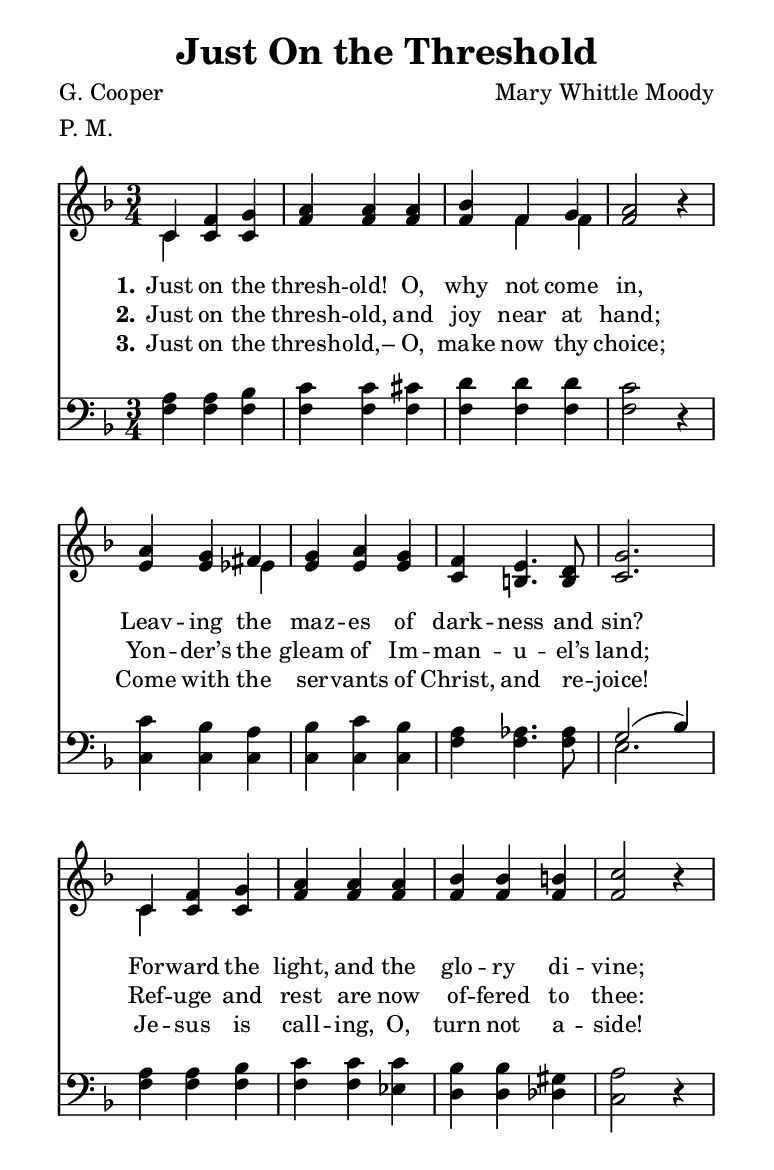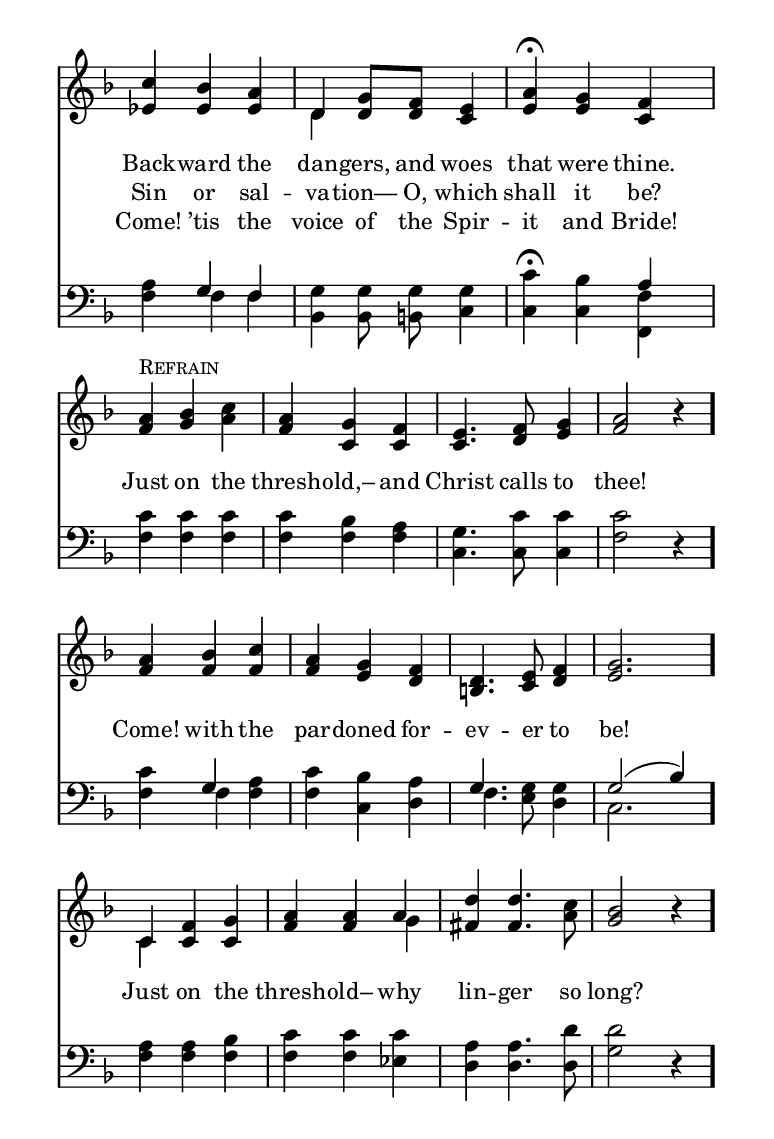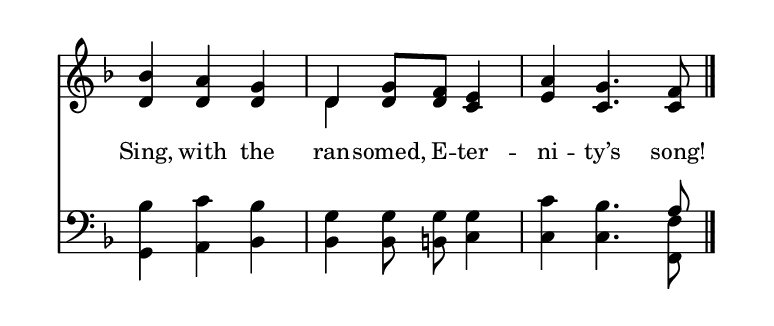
\include "common/global.ily"
\paper {
  \include "common/paper.ily"
  %ragged-bottom = ##t
  ragged-last-bottom = ##t
  systems-per-page = #(cond (is-eogsized 5) (#t #f))
  page-count = #(cond (is-eogsized 2) (#t #f))
  system-count = #(cond (is-eogsized 6) (#t #f))
}

\header{
  hymnnumber = "98"
  title = "Just On the Threshold"
  tunename = "Moment By Moment"
  meter = "P. M."
  poet = "G. Cooper"
  composer = "Mary Whittle Moody"
  %copyright = ""
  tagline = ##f
}

% for fermata in MIDI
ta = { \tempo 4=120 }
tb = { \tempo 4=60 }

patternAA = { c4 c4 c4 | c4 c4 c4 | c4 c4 c4 | c2 c4 }
patternBA = { c4 c4 c4 | c4 c4 c4 | c4 c4. c8 | c2. }
patternBB = { c4 c4 c4 | c4 c4 c4 | c4 c4. c8 | c2( c4) }
patternCA = { c4 c4 c4 | c4 c8 c8 c4 | c4 \tb c4 \ta c4 | c2. }
patternDA = { c4 c4 c4 | c4 c4 c4 | c4. c8 c4 | c2 c4 }
patternEA = { c4 c4 c4 | c4 c4 c4 | c4. c8 c4 | c2. }
patternEB = { c4 c4 c4 | c4 c4 c4 | c4. c8 c4 | c2( c4) }
patternFA = { c4 c4 c4 | c4 c4 c4 | c4 c4. c8 | c2 c4 }
patternGA = { c4 c4 c4 | c4 c8 c8 c4 | c4 c4. c8 | c2. }

global = {
  \include "common/overrides.ily"
  \override Staff.TimeSignature.style = #'numbered
  \time 3/4
  \override Score.MetronomeMark.transparent = ##t % hide all fermata changes too
  \ta
  \key f \major
  \autoBeamOff
}

notesSoprano = {
\global
\relative c' {

  \changePitch \patternAA { c f g | a a a | bes f g | a r }
  \changePitch \patternBA { a g fis | g a g | f e d | g }
  \changePitch \patternAA { c, f g | a a a | bes bes b | c r }
  \changePitch \patternCA { c bes a | d, g f | e a \fermata g | f }

  << s^\markup { \small \caps "Refrain" }
  \changePitch \patternDA { a bes c | a g f | e f g | a r } >>
  \changePitch \patternEA { a bes c | a g f | d e f | g }
  \changePitch \patternFA { c, f g | a a a | d d c | bes r }
  \changePitch \patternGA { bes a g | d g f | e a g | f }

  \bar "|."

}
}

notesAlto = {
\global
\relative e' {

  \changePitch \patternAA { c c c | f f f | f f f | f r }
  \changePitch \patternBA { e e ees | e e e | c b! b | c }
  \changePitch \patternAA { c c c | f f f | f f f | f r }
  \changePitch \patternCA { ees ees ees | d d d | c e e | c }

  \changePitch \patternDA { f g a | f c c | c d e | f r }
  \changePitch \patternEA { f f f | f e d | b! c d | e }
  \changePitch \patternFA { c c c | f f g | fis fis a | g r }
  \changePitch \patternGA { d d d | d d d | c e c | c }

}
}

notesTenor = {
\global
\relative a {

  \changePitch \patternAA { a a bes | c c cis | d d d | c r }
  \changePitch \patternBB { c bes a | bes c bes | a aes aes | g( bes) }
  \changePitch \patternAA { a a bes | c c c | bes bes gis | a r }
  \changePitch \patternCA { a g f | g g g | g c bes | a }

  \changePitch \patternDA { c c c | c bes a | g c c | c r }
  \changePitch \patternEB { c g a | c bes a | g g g | g( bes) }
  \changePitch \patternFA { a a bes | c c c | a a d | d r }
  \changePitch \patternGA { bes c bes | g g g | g c bes | a }

}
}

notesBass = {
\global
\relative f {

  \changePitch \patternAA { f f f | f f f | f f f | f r }
  \changePitch \patternBA { c c c | c c c | f f f | e }
  \changePitch \patternAA { f f f | f f ees | d d des | c r }
  \changePitch \patternCA { f f f | bes, bes b! | c c \fermata c | <f f,> }

  \changePitch \patternDA { f f f | f f f | c c c | f r }
  \changePitch \patternEA { f f f | f c d | f e d | c }
  \changePitch \patternFA { f f f | f f ees | d d d | g r }
  \changePitch \patternGA { g, a bes | bes bes b! | c c c | <f f,> }

}
}

% This hymn does not have \bar "." at the end of each line as typeset in the
% original

Refrain = \lyricmode {

Just on the thresh -- old,– and Christ calls to thee! \bar "."
Come! with the par -- doned for -- ev -- er to be! \bar "."
Just on the thresh -- old– why lin -- ger so long? \bar "."
Sing, with the ran -- somed, E -- ter -- ni -- ty’s song! \bar "."

}

wordsA = \lyricmode {
\set stanza = "1."

Just on the thresh -- old! O, why not come in,
Leav -- ing the maz -- es of dark -- ness and sin?
For -- ward the light, and the glo -- ry di -- vine;
Back -- ward the dan -- gers, and woes that were thine.

}

wordsB = \lyricmode {
\set stanza = "2."

Just on the thresh -- old, and joy near at hand;
Yon -- der’s the gleam of Im -- man -- u -- el’s land;
Ref -- uge and rest are now of -- fered to thee:
Sin or sal -- va -- tion— O, which shall it be?

\Refrain

}

wordsC = \lyricmode {
\set stanza = "3."

Just on the thresh -- old,– O, make now thy choice;
Come with the ser -- vants of Christ, and re -- joice!
Je -- sus is call -- ing, O, turn not a -- side!
Come! ’tis the voice of the Spir -- it and Bride!

}

\score {
  \context ChoirStaff <<
    \context Staff = upper <<
      \set ChoirStaff.systemStartDelimiter = #'SystemStartBar
      \partcombine #'(2 . 9) \notesSoprano \notesAlto
      \context NullVoice = sopranos { \voiceOne << \notesSoprano >> }
      \context NullVoice = altos { \voiceTwo << \notesAlto >> }
      \context Lyrics = one   \lyricsto sopranos \wordsA
      \context Lyrics = two   \lyricsto sopranos \wordsB
      \context Lyrics = three \lyricsto sopranos \wordsC
    >>
    \context Staff = men <<
      \clef bass
      \partcombine #'(2 . 9) \notesTenor \notesBass
      \context NullVoice = tenors { \voiceOne << \notesTenor >> }
      \context NullVoice = basses { \voiceTwo << \notesBass >> }
    >>
  >>
  \layout {
    \include "common/layout.ily"
  }
  \midi{
    \include "common/midi.ily"
  }
}

%\markup { \fill-line { \column {
%  \line{ \bold 5 \column { \wordsE } } \combine \null \vspace #0.4
%  \line{ \bold 6 \column { \wordsF } } \combine \null \vspace #0.4
%  \line{ \bold 7 \column { \wordsG } } \combine \null \vspace #0.4
%  \line{ \bold 8 \column { \wordsH } } \combine \null \vspace #0.4
%} } }

\version "2.19.49"  % necessary for upgrading to future LilyPond versions.

% vi:set et ts=2 sw=2 ai nocindent syntax=lilypond:
